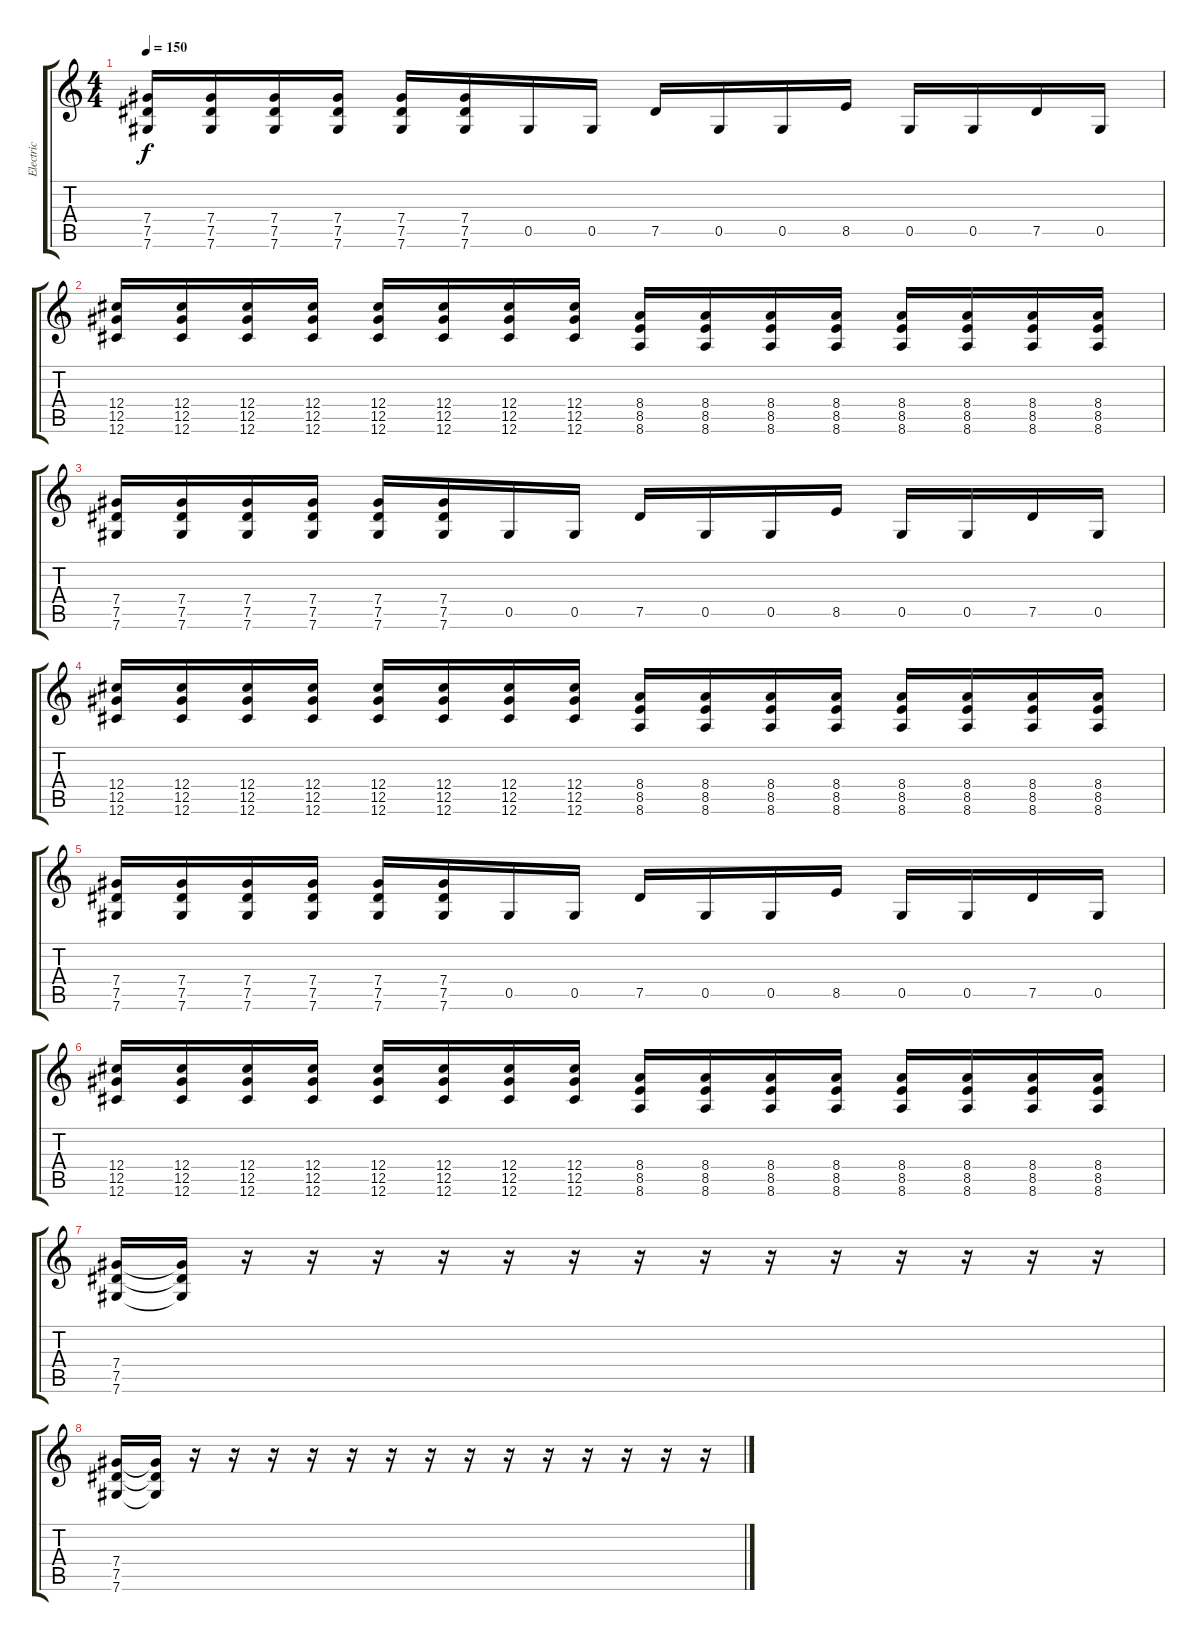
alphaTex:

\track ("Electric" "Electric") {instrument distortionguitar}
\staff {score tabs}
\tuning (Eb4 Bb3 Gb3 Db3 Ab2 Db2) {hide}
\ts (4 4)
\tempo 150
\clef g2
\ks c
(7.4 7.5 7.6).16{dy f} (7.4 7.5 7.6).16 (7.4 7.5 7.6).16 (7.4 7.5 7.6).16 (7.4 7.5 7.6).16 (7.4 7.5 7.6).16 0.5.16 0.5.16 7.5.16 0.5.16 0.5.16 8.5.16 0.5.16 0.5.16 7.5.16 0.5.16 |
(12.4 12.5 12.6).16 (12.4 12.5 12.6).16 (12.4 12.5 12.6).16 (12.4 12.5 12.6).16 (12.4 12.5 12.6).16 (12.4 12.5 12.6).16 (12.4 12.5 12.6).16 (12.4 12.5 12.6).16 (8.4 8.5 8.6).16 (8.4 8.5 8.6).16 (8.4 8.5 8.6).16 (8.4 8.5 8.6).16 (8.4 8.5 8.6).16 (8.4 8.5 8.6).16 (8.4 8.5 8.6).16 (8.4 8.5 8.6).16 |
(7.4 7.5 7.6).16 (7.4 7.5 7.6).16 (7.4 7.5 7.6).16 (7.4 7.5 7.6).16 (7.4 7.5 7.6).16 (7.4 7.5 7.6).16 0.5.16 0.5.16 7.5.16 0.5.16 0.5.16 8.5.16 0.5.16 0.5.16 7.5.16 0.5.16 |
(12.4 12.5 12.6).16 (12.4 12.5 12.6).16 (12.4 12.5 12.6).16 (12.4 12.5 12.6).16 (12.4 12.5 12.6).16 (12.4 12.5 12.6).16 (12.4 12.5 12.6).16 (12.4 12.5 12.6).16 (8.4 8.5 8.6).16 (8.4 8.5 8.6).16 (8.4 8.5 8.6).16 (8.4 8.5 8.6).16 (8.4 8.5 8.6).16 (8.4 8.5 8.6).16 (8.4 8.5 8.6).16 (8.4 8.5 8.6).16 |
(7.4 7.5 7.6).16 (7.4 7.5 7.6).16 (7.4 7.5 7.6).16 (7.4 7.5 7.6).16 (7.4 7.5 7.6).16 (7.4 7.5 7.6).16 0.5.16 0.5.16 7.5.16 0.5.16 0.5.16 8.5.16 0.5.16 0.5.16 7.5.16 0.5.16 |
(12.4 12.5 12.6).16 (12.4 12.5 12.6).16 (12.4 12.5 12.6).16 (12.4 12.5 12.6).16 (12.4 12.5 12.6).16 (12.4 12.5 12.6).16 (12.4 12.5 12.6).16 (12.4 12.5 12.6).16 (8.4 8.5 8.6).16 (8.4 8.5 8.6).16 (8.4 8.5 8.6).16 (8.4 8.5 8.6).16 (8.4 8.5 8.6).16 (8.4 8.5 8.6).16 (8.4 8.5 8.6).16 (8.4 8.5 8.6).16 |
(7.4 7.5 7.6).16 (7.4{t} 7.5{t} 7.6{t}).16 r.16 r.16 r.16 r.16 r.16 r.16 r.16 r.16 r.16 r.16 r.16 r.16 r.16 r.16 |
(7.4 7.5 7.6).16 (7.4{t} 7.5{t} 7.6{t}).16 r.16 r.16 r.16 r.16 r.16 r.16 r.16 r.16 r.16 r.16 r.16 r.16 r.16 r.16
